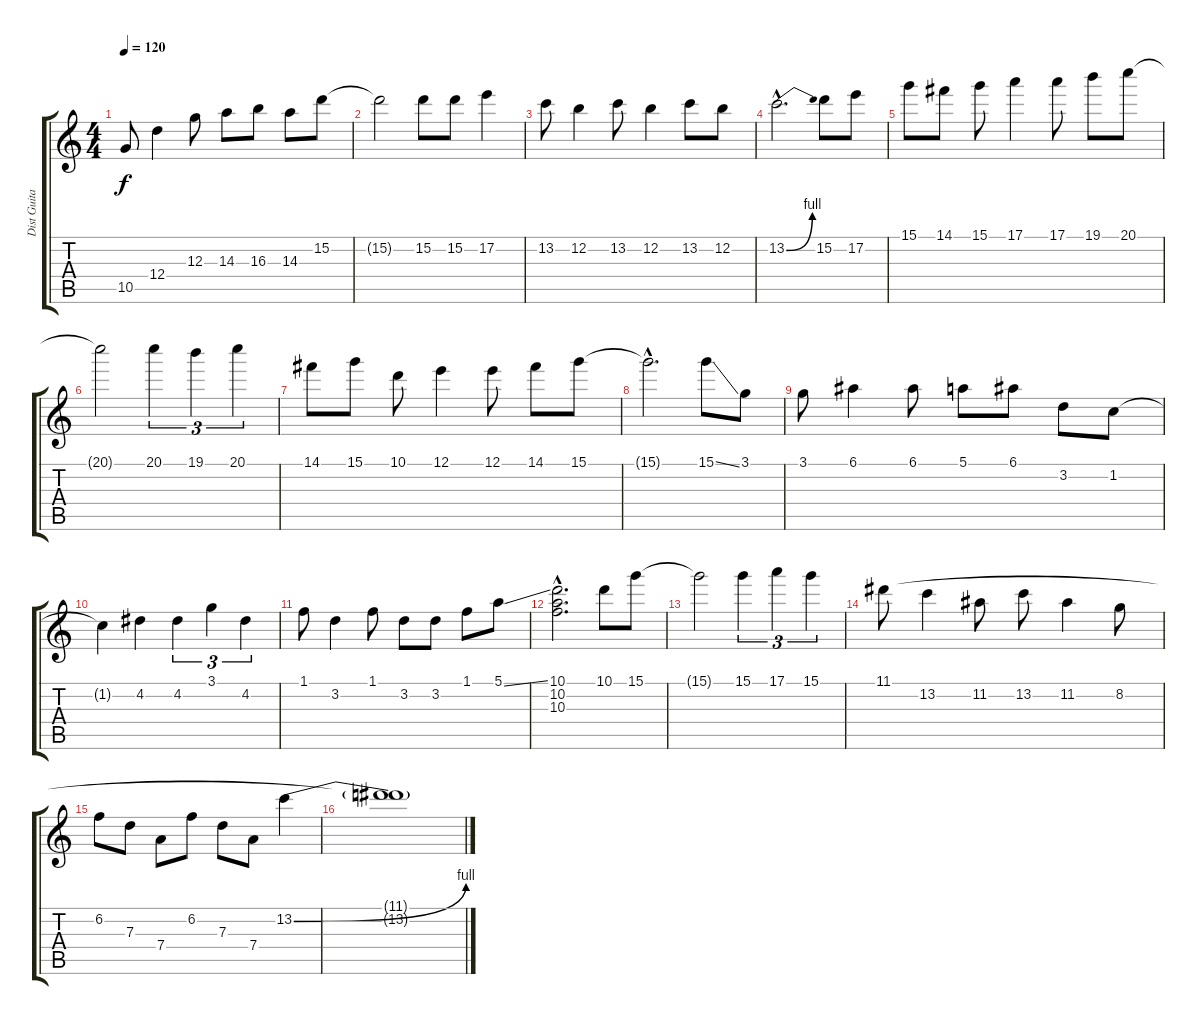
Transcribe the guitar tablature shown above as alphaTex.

\track ("Dist Guitar" "Dist Guita") {instrument distortionguitar}
\staff {score tabs}
\tuning (E4 B3 G3 D3 A2 E2) {hide}
\ts (4 4)
\tempo 120
\clef g2
\ks c
10.5.8{dy f} 12.4.4 12.3.8 14.3.8 16.3.8 14.3.8 15.2.8 |
15.2{t}.2 15.2.8 15.2.8 17.2.4 |
13.2.8 12.2.4 13.2.8 12.2.4 13.2.8 12.2.8 |
13.2{be (bend 0 0 60 4) hac}.2{d} 15.2.8 17.2.8 |
15.1.8 14.1.8 15.1.8 17.1.4 17.1.8 19.1.8 20.1.8 |
20.1{t}.2 20.1.4{tu (3 2)} 19.1.4{tu (3 2)} 20.1.4{tu (3 2)} |
14.1.8 15.1.8 10.1.8 12.1.4 12.1.8 14.1.8 15.1.8 |
15.1{hac t}.2{d} 15.1{ss}.8 3.1.8 |
3.1.8 6.1.4 6.1.8 5.1.8 6.1.8 3.2.8 1.2.8 |
1.2{t}.4 4.2.4 4.2.4{tu (3 2)} 3.1.4{tu (3 2)} 4.2.4{tu (3 2)} |
1.1.8 3.2.4 1.1.8 3.2.8 3.2.8 1.1.8 5.1{ss}.8 |
(10.1{hac} 10.2{hac} 10.3{hac}).2{d} 10.1.8 15.1.8 |
15.1{t}.2 15.1.4{tu (3 2)} 17.1.4{tu (3 2)} 15.1.4{tu (3 2)} |
11.1.8 13.2.4 11.2.8 13.2.8 11.2.4 8.2.8 |
6.2.8 7.3.8 7.4.8 6.2.8 7.3.8 7.4.8 13.2{be (bend 0 0 60 4)}.4 |
(11.1{t} 13.2{t}).1
